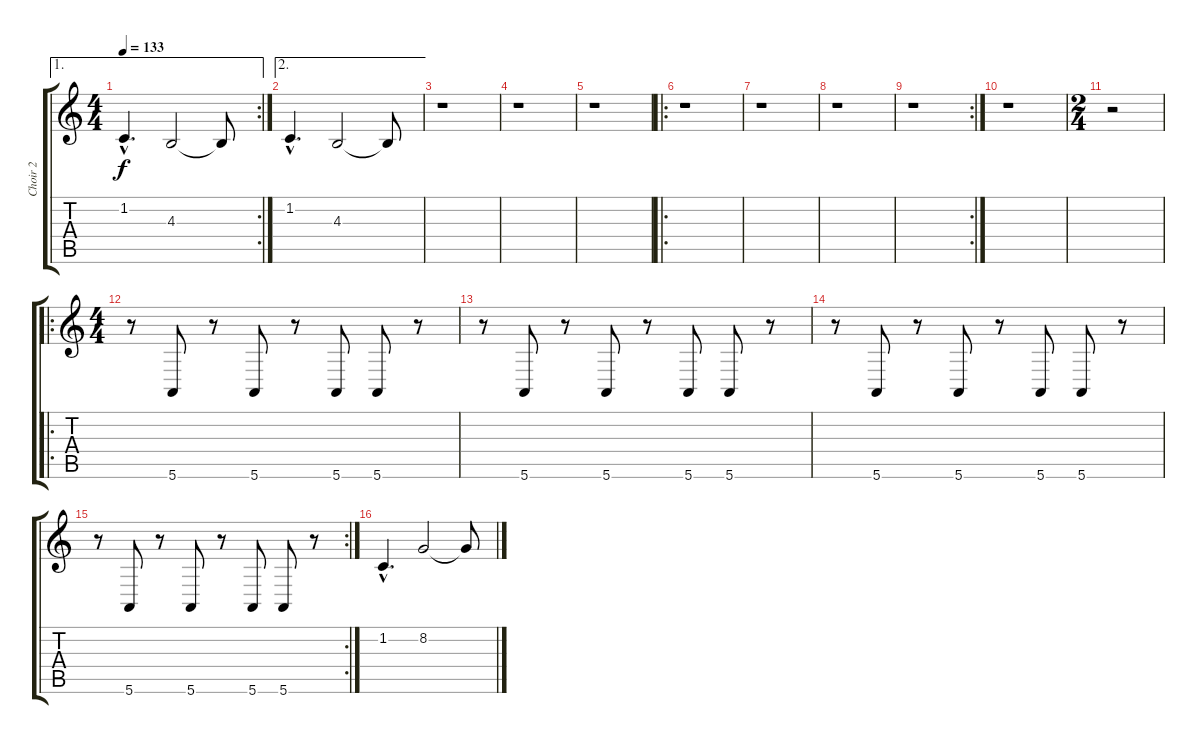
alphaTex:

\track ("Choir 2" "Choir 2") {instrument lead6voice}
\staff {score tabs}
\tuning (E4 B3 G3 D3 A2 E2) {hide}
\ae 1
\rc 2
\ts (4 4)
\tempo 133
\clef g2
\ks c
1.2{hac}.4{d dy f} 4.3.2 4.3{t}.8 |
\ae 2
1.2{hac}.4{d} 4.3.2 4.3{t}.8 |
r.1 |
r.1 |
r.1 |
\ro
r.1 |
r.1 |
r.1 |
\rc 2
r.1 |
r.1 |
\ts (2 4)
r.2 |
\ro
\ts (4 4)
r.8 5.6.8 r.8 5.6.8 r.8 5.6.8 5.6.8 r.8 |
r.8 5.6.8 r.8 5.6.8 r.8 5.6.8 5.6.8 r.8 |
r.8 5.6.8 r.8 5.6.8 r.8 5.6.8 5.6.8 r.8 |
\rc 2
r.8 5.6.8 r.8 5.6.8 r.8 5.6.8 5.6.8 r.8 |
1.2{hac}.4{d} 8.2.2 8.2{t}.8
